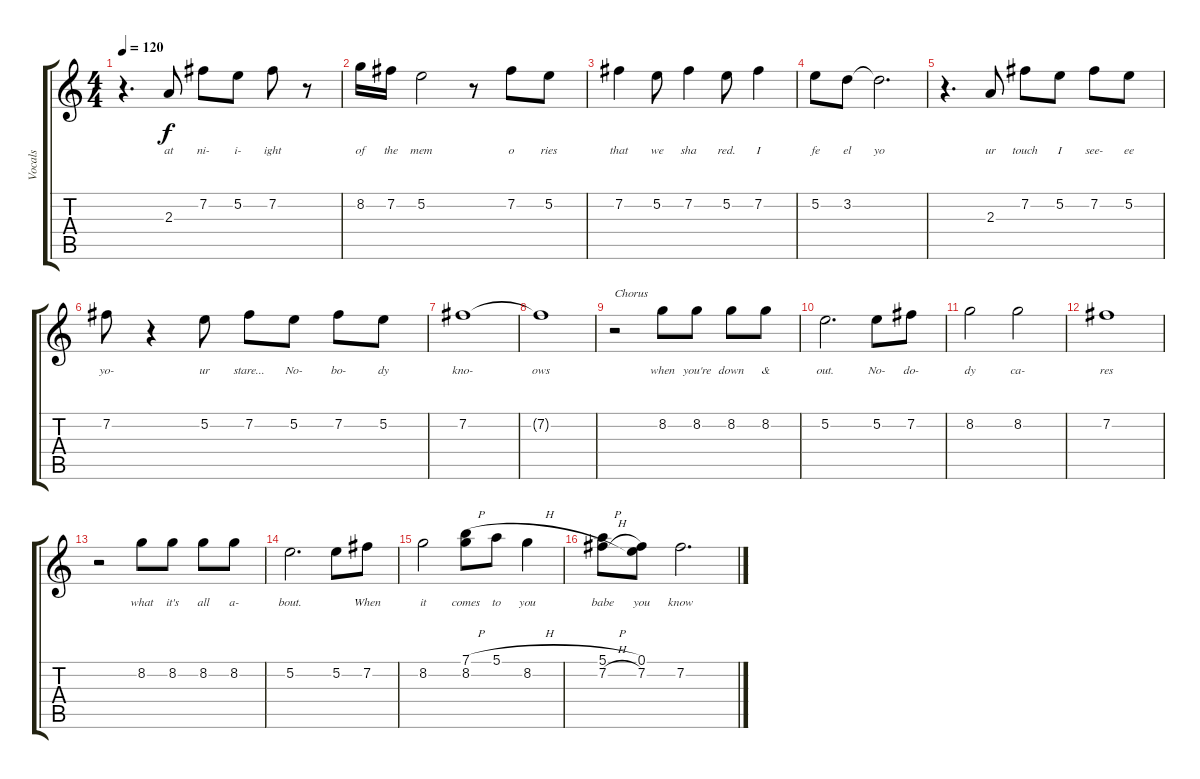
\track ("Vocals" "Vocals") {instrument electricguitarjazz}
\staff {score tabs}
\tuning (E4 B3 G3 D3 A2 E2) {hide}
\ts (4 4)
\tempo 120
\clef g2
\ks c
r.4{d dy f} 2.3.8{lyrics (0 "at") lyrics (1 "") lyrics (2 "") lyrics (3 "") lyrics (4 "")} 7.2.8{lyrics (0 "ni-") lyrics (1 "") lyrics (2 "") lyrics (3 "") lyrics (4 "")} 5.2.8{lyrics (0 "i-") lyrics (1 "") lyrics (2 "") lyrics (3 "") lyrics (4 "")} 7.2.8{lyrics (0 "ight") lyrics (1 "") lyrics (2 "") lyrics (3 "") lyrics (4 "")} r.8 |
8.2.16{lyrics (0 "of") lyrics (1 "") lyrics (2 "") lyrics (3 "") lyrics (4 "")} 7.2.16{lyrics (0 "the") lyrics (1 "") lyrics (2 "") lyrics (3 "") lyrics (4 "")} 5.2.2{lyrics (0 "mem") lyrics (1 "") lyrics (2 "") lyrics (3 "") lyrics (4 "")} r.8 7.2.8{lyrics (0 "o") lyrics (1 "") lyrics (2 "") lyrics (3 "") lyrics (4 "")} 5.2.8{lyrics (0 "ries") lyrics (1 "") lyrics (2 "") lyrics (3 "") lyrics (4 "")} |
7.2.4{lyrics (0 "that") lyrics (1 "") lyrics (2 "") lyrics (3 "") lyrics (4 "")} 5.2.8{lyrics (0 "we") lyrics (1 "") lyrics (2 "") lyrics (3 "") lyrics (4 "")} 7.2.4{lyrics (0 "sha") lyrics (1 "") lyrics (2 "") lyrics (3 "") lyrics (4 "")} 5.2.8{lyrics (0 "red.") lyrics (1 "") lyrics (2 "") lyrics (3 "") lyrics (4 "")} 7.2.4{lyrics (0 "I") lyrics (1 "") lyrics (2 "") lyrics (3 "") lyrics (4 "")} |
5.2.8{lyrics (0 "fe") lyrics (1 "") lyrics (2 "") lyrics (3 "") lyrics (4 "")} 3.2.8{lyrics (0 "el") lyrics (1 "") lyrics (2 "") lyrics (3 "") lyrics (4 "")} 3.2{t}.2{d lyrics (0 "yo") lyrics (1 "") lyrics (2 "") lyrics (3 "") lyrics (4 "")} |
r.4{d} 2.3.8{lyrics (0 "ur") lyrics (1 "") lyrics (2 "") lyrics (3 "") lyrics (4 "")} 7.2.8{lyrics (0 "touch") lyrics (1 "") lyrics (2 "") lyrics (3 "") lyrics (4 "")} 5.2.8{lyrics (0 "I") lyrics (1 "") lyrics (2 "") lyrics (3 "") lyrics (4 "")} 7.2.8{lyrics (0 "see-") lyrics (1 "") lyrics (2 "") lyrics (3 "") lyrics (4 "")} 5.2.8{lyrics (0 "ee") lyrics (1 "") lyrics (2 "") lyrics (3 "") lyrics (4 "")} |
7.2.8{lyrics (0 "yo-") lyrics (1 "") lyrics (2 "") lyrics (3 "") lyrics (4 "")} r.4 5.2.8{lyrics (0 "ur") lyrics (1 "") lyrics (2 "") lyrics (3 "") lyrics (4 "")} 7.2.8{lyrics (0 "stare...") lyrics (1 "") lyrics (2 "") lyrics (3 "") lyrics (4 "")} 5.2.8{lyrics (0 "No-") lyrics (1 "") lyrics (2 "") lyrics (3 "") lyrics (4 "")} 7.2.8{lyrics (0 "bo-") lyrics (1 "") lyrics (2 "") lyrics (3 "") lyrics (4 "")} 5.2.8{lyrics (0 "dy") lyrics (1 "") lyrics (2 "") lyrics (3 "") lyrics (4 "")} |
7.2.1{lyrics (0 "kno-") lyrics (1 "") lyrics (2 "") lyrics (3 "") lyrics (4 "")} |
7.2{t}.1{lyrics (0 "ows") lyrics (1 "") lyrics (2 "") lyrics (3 "") lyrics (4 "")} |
r.2{txt "Chorus"} 8.2.8{lyrics (0 "when") lyrics (1 "") lyrics (2 "") lyrics (3 "") lyrics (4 "")} 8.2.8{lyrics (0 "you're") lyrics (1 "") lyrics (2 "") lyrics (3 "") lyrics (4 "")} 8.2.8{lyrics (0 "down") lyrics (1 "") lyrics (2 "") lyrics (3 "") lyrics (4 "")} 8.2.8{lyrics (0 "&") lyrics (1 "") lyrics (2 "") lyrics (3 "") lyrics (4 "")} |
5.2.2{d lyrics (0 "out.") lyrics (1 "") lyrics (2 "") lyrics (3 "") lyrics (4 "")} 5.2.8{lyrics (0 "No-") lyrics (1 "") lyrics (2 "") lyrics (3 "") lyrics (4 "")} 7.2.8{lyrics (0 "do-") lyrics (1 "") lyrics (2 "") lyrics (3 "") lyrics (4 "")} |
8.2.2{lyrics (0 "dy") lyrics (1 "") lyrics (2 "") lyrics (3 "") lyrics (4 "")} 8.2.2{lyrics (0 "ca-") lyrics (1 "") lyrics (2 "") lyrics (3 "") lyrics (4 "")} |
7.2.1{lyrics (0 "res") lyrics (1 "") lyrics (2 "") lyrics (3 "") lyrics (4 "")} |
r.2 8.2.8{lyrics (0 "what") lyrics (1 "") lyrics (2 "") lyrics (3 "") lyrics (4 "")} 8.2.8{lyrics (0 "it's") lyrics (1 "") lyrics (2 "") lyrics (3 "") lyrics (4 "")} 8.2.8{lyrics (0 "all") lyrics (1 "") lyrics (2 "") lyrics (3 "") lyrics (4 "")} 8.2.8{lyrics (0 "a-") lyrics (1 "") lyrics (2 "") lyrics (3 "") lyrics (4 "")} |
5.2.2{d lyrics (0 "bout.") lyrics (1 "") lyrics (2 "") lyrics (3 "") lyrics (4 "")} 5.2.8{lyrics (0 "") lyrics (1 "") lyrics (2 "") lyrics (3 "") lyrics (4 "")} 7.2.8{lyrics (0 "When") lyrics (1 "") lyrics (2 "") lyrics (3 "") lyrics (4 "")} |
8.2.2{lyrics (0 "it") lyrics (1 "") lyrics (2 "") lyrics (3 "") lyrics (4 "")} (7.1{h} 8.2).8{lyrics (0 "comes") lyrics (1 "") lyrics (2 "") lyrics (3 "") lyrics (4 "")} 5.1{h}.8{lyrics (0 "to") lyrics (1 "") lyrics (2 "") lyrics (3 "") lyrics (4 "")} 8.2.4{lyrics (0 "you") lyrics (1 "") lyrics (2 "") lyrics (3 "") lyrics (4 "")} |
(5.1{h} 7.2{h}).8{lyrics (0 "babe") lyrics (1 "") lyrics (2 "") lyrics (3 "") lyrics (4 "")} (0.1 7.2).8{lyrics (0 "you") lyrics (1 "") lyrics (2 "") lyrics (3 "") lyrics (4 "")} 7.2.2{d lyrics (0 "know") lyrics (1 "") lyrics (2 "") lyrics (3 "") lyrics (4 "")}
